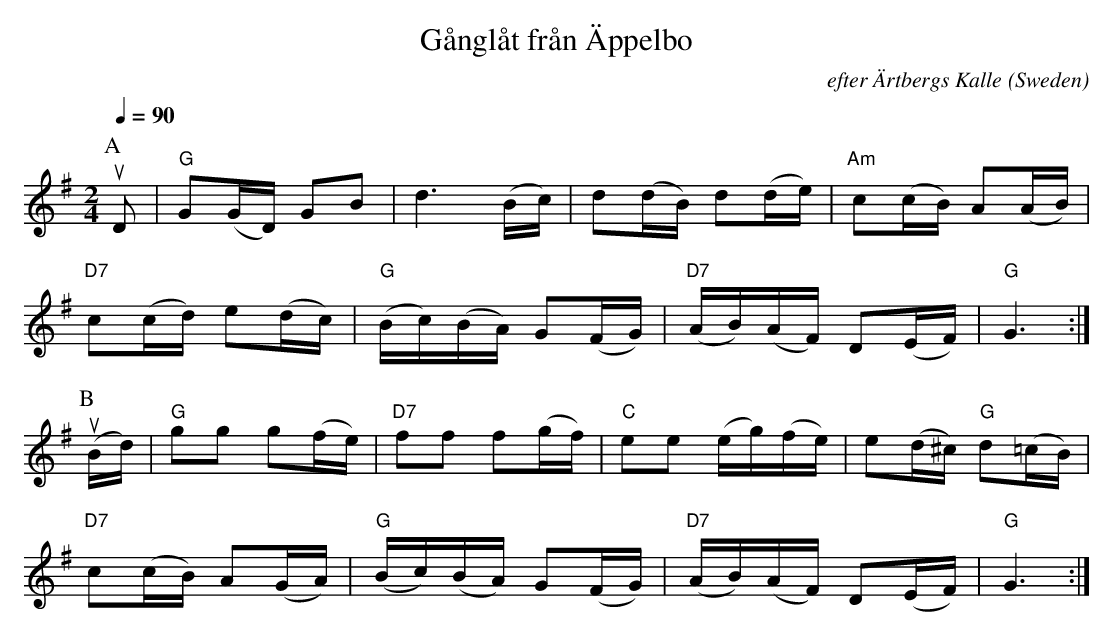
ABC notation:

X:1
T:G\aangl\aat fr\aan \"Appelbo
C:efter \"Artbergs Kalle
O:Sweden
M:2/4
L:1/16
Q:1/4=90
K:G
P:A
uD2 | "G"G2(GD) G2B2 | d6(Bc) | d2(dB) d2(de) | "Am"c2(cB) A2(AB) |
 "D7"c2(cd) e2(dc) | "G"(Bc)(BA) G2(FG) | "D7"(AB)(AF) D2(EF) | "G"G6 :|
P:B
(uBd) | "G"g2g2 g2(fe) | "D7"f2f2 f2(gf) | "C"e2e2 (eg)(fe) | e2(d^c) "G"d2(=cB) |
 "D7"c2(cB) A2(GA) | "G"(Bc)(BA) G2(FG) | "D7"(AB)(AF) D2(EF) | "G"G6 :|
